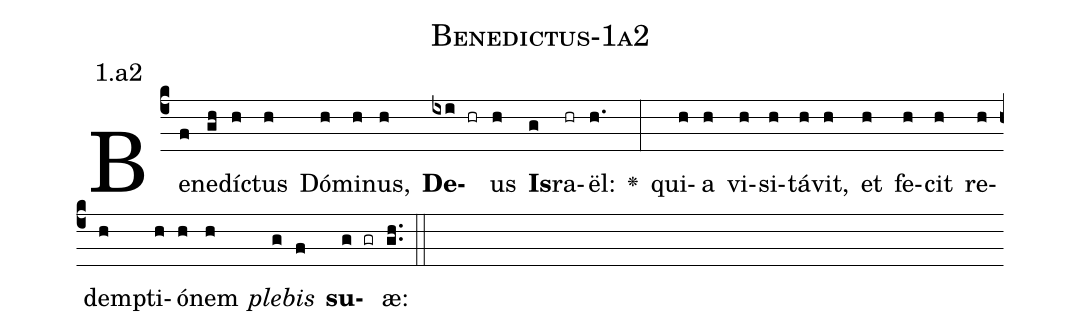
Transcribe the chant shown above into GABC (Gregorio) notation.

name: Benedictus-1a2;
annotation: 1.a2;
%%
(c4)Be(f)ne(gh)dí(h)ctus(h) Dó(h)mi(h)nus,(h) <b>De</b>(ixi hr)us(h) <b>Is</b>(g)ra(hr)ël:(h.) <v>\greheightstar</v>(:) qui(h)a(h) vi(h)si(h)tá(h)vit,(h) et(h) fe(h)cit(h) re(h)dem(h)pti(h)ó(h)nem(h) <i>ple</i>(g)<i>bis</i>(f) <b>su</b>(g gr)æ:(gh..) (::)


%E(h) u(h) o(g) u(f) a(g) e.(gh..) (::)
